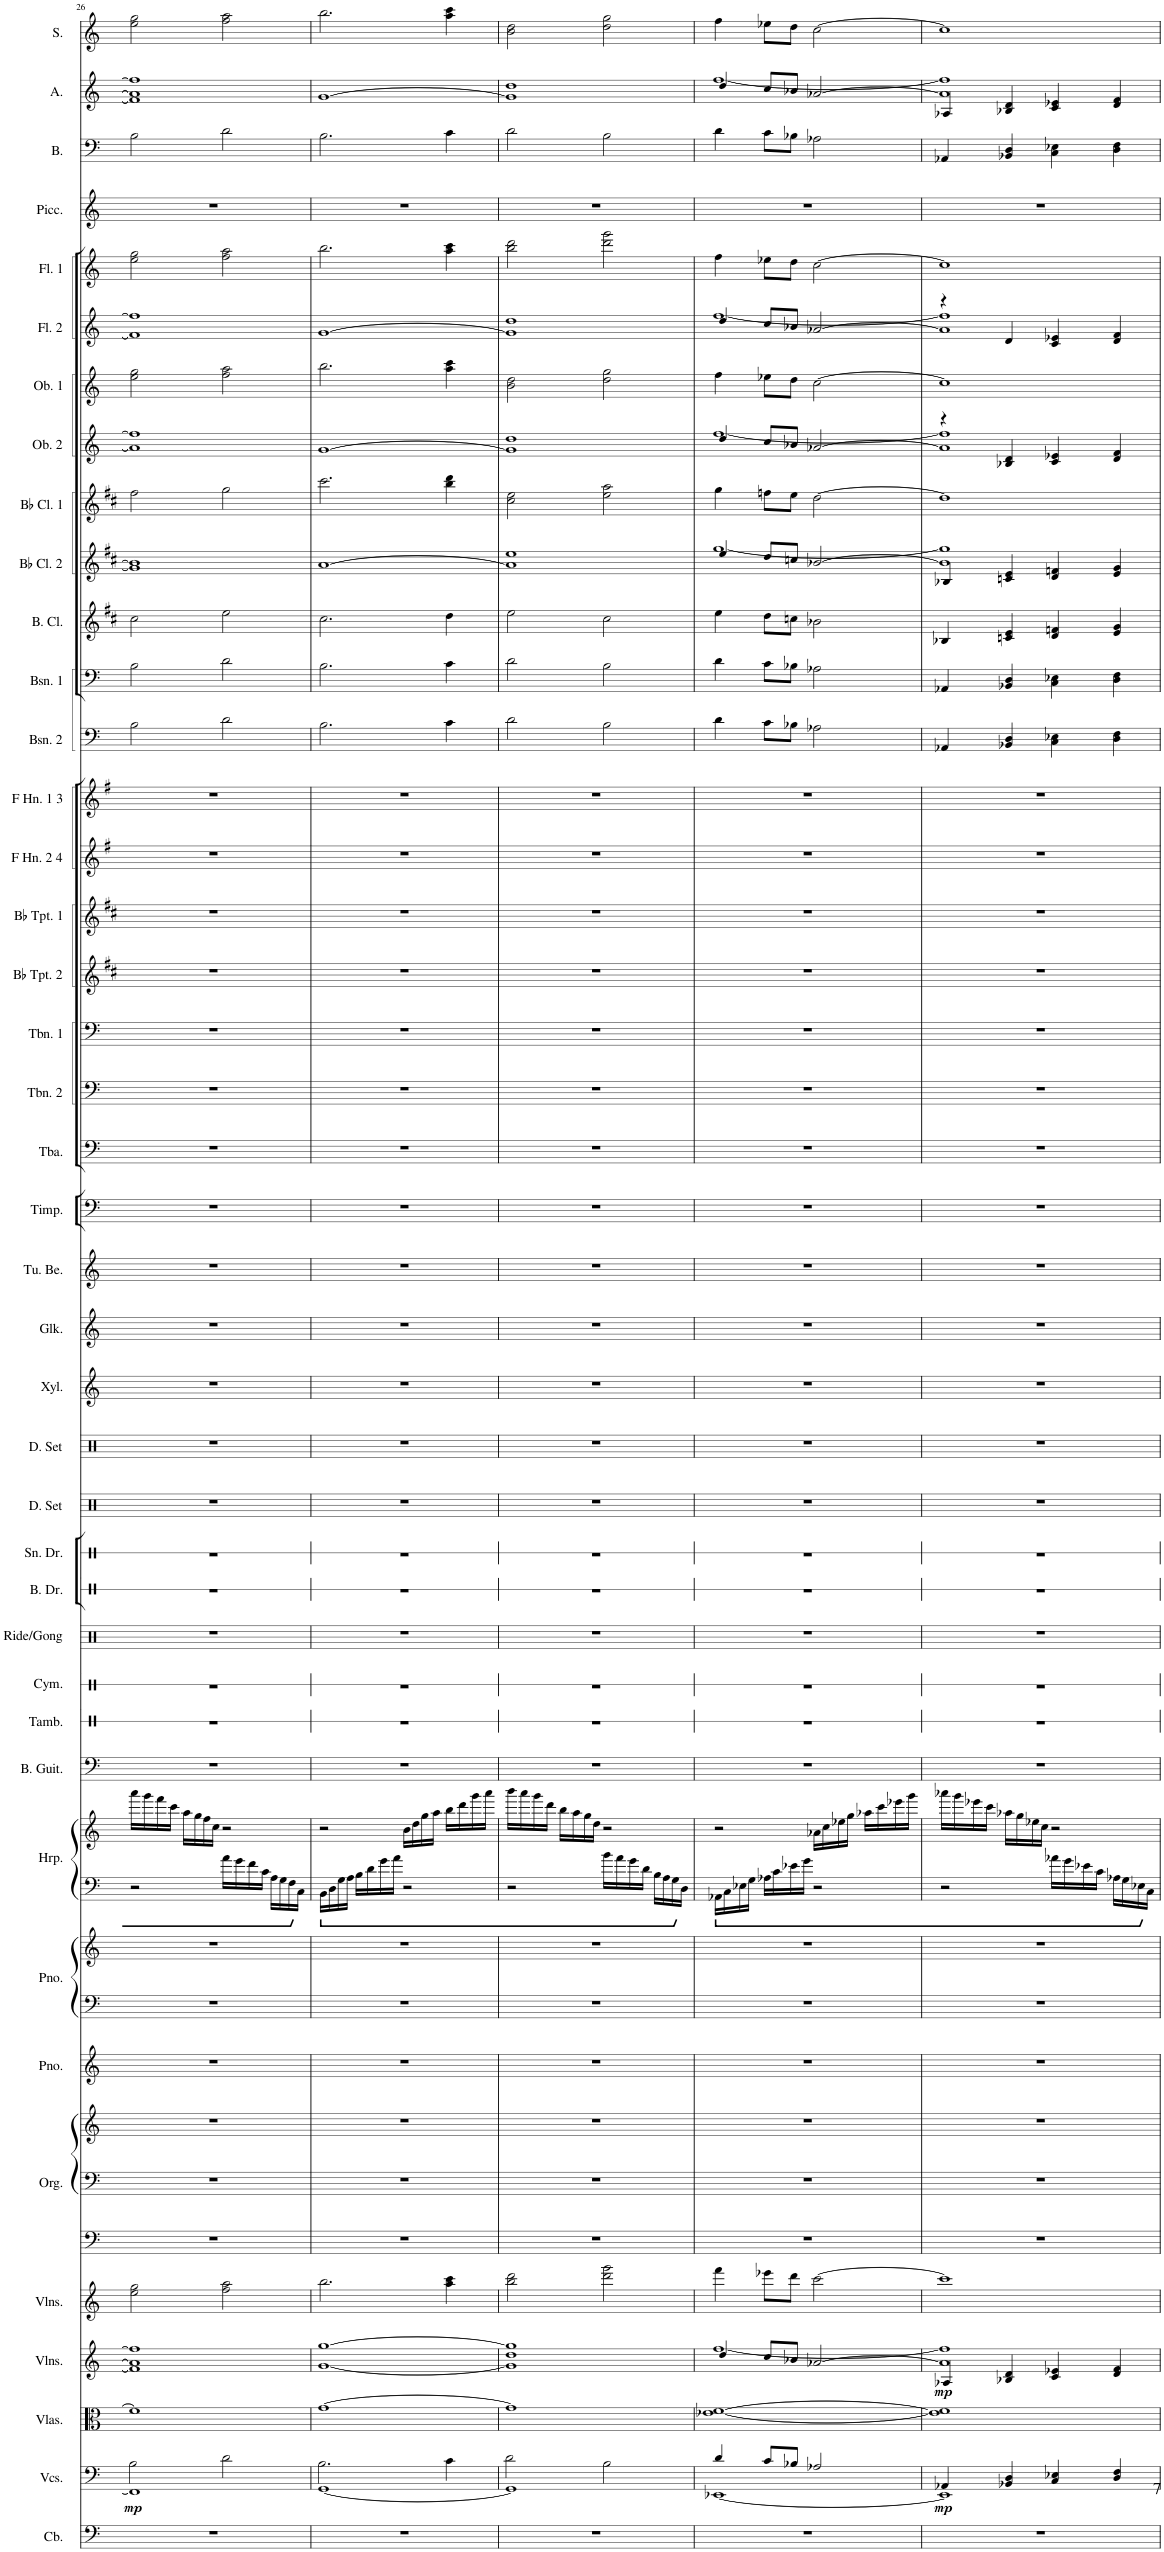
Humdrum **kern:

**kern	**kern	**dynam	**kern	**kern	**dynam	**kern	**kern	**kern	**kern	**kern	**kern	**kern	**kern	**kern	**kern	**kern	**kern	**kern	**kern	**kern	**kern	**kern	**kern	**kern	**kern	**kern	**kern	**kern	**kern	**kern	**kern	**kern	**kern	**kern	**kern	**kern	**kern	**kern	**kern	**kern	**kern	**kern	**kern	**kern	**kern	**kern
*part41	*part40	*part40	*part39	*part38	*part38	*part37	*part36	*part36	*part36	*part35	*part34	*part34	*part33	*part33	*part32	*part31	*part30	*part29	*part28	*part27	*part26	*part25	*part24	*part23	*part22	*part21	*part20	*part19	*part18	*part17	*part16	*part15	*part14	*part13	*part12	*part11	*part10	*part9	*part8	*part7	*part6	*part5	*part4	*part3	*part2	*part1
*staff45	*staff44	*staff44	*staff43	*staff42	*staff42	*staff41	*staff40	*staff39	*staff38	*staff37	*staff36	*staff35	*staff34	*staff33	*staff32	*staff31	*staff30	*staff29	*staff28	*staff27	*staff26	*staff25	*staff24	*staff23	*staff22	*staff21	*staff20	*staff19	*staff18	*staff17	*staff16	*staff15	*staff14	*staff13	*staff12	*staff11	*staff10	*staff9	*staff8	*staff7	*staff6	*staff5	*staff4	*staff3	*staff2	*staff1
*I"Contrabass	*I"Violoncellos	*	*I"Violas	*I"Violins	*	*I"Violins	*I"Organ	*	*	*I"Piano	*I"Piano	*	*I"Harp	*	*I"Bass Guitar	*I"Tambourine	*I"Cymbal	*I"Ride Cymbal/Gong	*I"Bass Drum	*I"Snare Drum	*I"Drumset	*I"Drumset	*I"Xylophone	*I"Glockenspiel	*I"Tubular Bells	*I"Timpani	*I"Tuba	*I"Trombone 2	*I"Trombone 1	*I"Bb Trumpet 2	*I"Bb Trumpet 1	*I"F Horn 2 &amp; 4	*I"F Horn 1 &amp; 3	*I"Bassoon 2	*I"Bassoon 1	*I"Bass Clarinet	*I"Bb Clarinet 2	*I"Bb Clarinet 1	*I"Oboe 2	*I"Oboe 1	*I"Flute 2	*I"Flute 1	*I"Piccolo	*I"Bass	*I"Alto	*I"Soprano
*I'Cb.	*I'Vcs.	*	*I'Vlas.	*I'Vlns.	*	*I'Vlns.	*I'Org.	*	*	*I'Pno.	*I'Pno.	*	*I'Hrp.	*	*I'B. Guit.	*I'Tamb.	*I'Cym.	*I'Ride/Gong	*I'B. Dr.	*I'Sn. Dr.	*I'D. Set	*I'D. Set	*I'Xyl.	*I'Glk.	*I'Tu. Be.	*I'Timp.	*I'Tba.	*I'Tbn. 2	*I'Tbn. 1	*I'Bb Tpt. 2	*I'Bb Tpt. 1	*I'F Hn. 2 4	*I'F Hn. 1 3	*I'Bsn. 2	*I'Bsn. 1	*I'B. Cl.	*I'Bb Cl. 2	*I'Bb Cl. 1	*I'Ob. 2	*I'Ob. 1	*I'Fl. 2	*I'Fl. 1	*I'Picc.	*I'B.	*I'A.	*I'S.
!!LO:PB:g=z
*clefF4	*clefF4	*	*clefC3	*clefG2	*	*clefG2	*clefF4	*clefF4	*clefG2	*clefG2	*clefF4	*clefG2	*clefF4	*clefG2	*clefF4	*clefX	*clefX	*clefX	*clefX	*clefX	*clefX	*clefX	*clefG2	*clefG2	*clefG2	*clefF4	*clefF4	*clefF4	*clefF4	*clefG2	*clefG2	*clefG2	*clefG2	*clefF4	*clefF4	*clefG2	*clefG2	*clefG2	*clefG2	*clefG2	*clefG2	*clefG2	*clefG2	*clefF4	*clefG2	*clefG2
*Trd7c12	*	*	*	*	*	*	*	*	*	*	*	*	*	*	*Trd7c12	*	*	*	*	*	*	*	*Trd-7c-12	*Trd-14c-24	*	*	*	*	*	*Trd1c2	*Trd1c2	*Trd4c7	*Trd4c7	*	*	*Trd8c14	*Trd1c2	*Trd1c2	*	*	*	*	*Trd-7c-12	*	*	*
*k[]	*k[]	*	*k[]	*k[]	*	*k[]	*k[]	*k[]	*k[]	*k[]	*k[]	*k[]	*k[]	*k[]	*k[]	*k[]	*k[]	*k[]	*k[]	*k[]	*k[]	*k[]	*k[]	*k[]	*k[]	*k[]	*k[]	*k[]	*k[]	*k[f#c#]	*k[f#c#]	*k[f#]	*k[f#]	*k[]	*k[]	*k[f#c#]	*k[f#c#]	*k[f#c#]	*k[]	*k[]	*k[]	*k[]	*k[]	*k[]	*k[]	*k[]
*M4/4	*M4/4	*	*M4/4	*M4/4	*	*M4/4	*M4/4	*M4/4	*M4/4	*M4/4	*M4/4	*M4/4	*M4/4	*M4/4	*M4/4	*M4/4	*M4/4	*M4/4	*M4/4	*M4/4	*M4/4	*M4/4	*M4/4	*M4/4	*M4/4	*M4/4	*M4/4	*M4/4	*M4/4	*M4/4	*M4/4	*M4/4	*M4/4	*M4/4	*M4/4	*M4/4	*M4/4	*M4/4	*M4/4	*M4/4	*M4/4	*M4/4	*M4/4	*M4/4	*M4/4	*M4/4
=26	=26	=26	=26	=26	=26	=26	=26	=26	=26	=26	=26	=26	=26	=26	=26	=26	=26	=26	=26	=26	=26	=26	=26	=26	=26	=26	=26	=26	=26	=26	=26	=26	=26	=26	=26	=26	=26	=26	=26	=26	=26	=26	=26	=26	=26	=26
*	*^	*	*	*	*	*	*	*	*	*	*	*	*	*	*	*	*	*	*	*	*	*	*	*	*	*	*	*	*	*	*	*	*	*	*	*	*	*	*	*	*	*	*	*	*	*
!	!	!	!LO:DY:b	!	!	!	!	!	!	!	!	!	!	!	!	!	!	!	!	!	!	!	!	!	!	!	!	!	!	!	!	!	!	!	!	!	!	!	!	!	!	!	!	!	!	!	!
1r	2B\	1FF]	mp	1f]	1f] 1a] 1ff]	.	2ee\ 2gg\	1r	1r	1r	1r	1r	1r	2r	16aaa\LL	1r	1r	1r	1r	1r	1r	1r	1r	1r	1r	1r	1r	1r	1r	1r	1r	1r	1r	1r	2B\	2B\	2cc#\	1g] 1b]	2ff#\	1a] 1ff]	2ee\ 2gg\	1f] 1ff]	2ee\ 2gg\	1r	2B\	1f] 1a] 1ff]	2ee\ 2gg\
.	.	.	.	.	.	.	.	.	.	.	.	.	.	.	16ggg\	.	.	.	.	.	.	.	.	.	.	.	.	.	.	.	.	.	.	.	.	.	.	.	.	.	.	.	.	.	.	.	.
.	.	.	.	.	.	.	.	.	.	.	.	.	.	.	16fff\	.	.	.	.	.	.	.	.	.	.	.	.	.	.	.	.	.	.	.	.	.	.	.	.	.	.	.	.	.	.	.	.
.	.	.	.	.	.	.	.	.	.	.	.	.	.	.	16ccc\JJ	.	.	.	.	.	.	.	.	.	.	.	.	.	.	.	.	.	.	.	.	.	.	.	.	.	.	.	.	.	.	.	.
.	.	.	.	.	.	.	.	.	.	.	.	.	.	.	16aa\LL	.	.	.	.	.	.	.	.	.	.	.	.	.	.	.	.	.	.	.	.	.	.	.	.	.	.	.	.	.	.	.	.
.	.	.	.	.	.	.	.	.	.	.	.	.	.	.	16gg\	.	.	.	.	.	.	.	.	.	.	.	.	.	.	.	.	.	.	.	.	.	.	.	.	.	.	.	.	.	.	.	.
.	.	.	.	.	.	.	.	.	.	.	.	.	.	.	16ff\	.	.	.	.	.	.	.	.	.	.	.	.	.	.	.	.	.	.	.	.	.	.	.	.	.	.	.	.	.	.	.	.
.	.	.	.	.	.	.	.	.	.	.	.	.	.	.	16cc\JJ	.	.	.	.	.	.	.	.	.	.	.	.	.	.	.	.	.	.	.	.	.	.	.	.	.	.	.	.	.	.	.	.
.	2d\	.	.	.	.	.	2ff\ 2aa\	.	.	.	.	.	.	16a\LL	2r	.	.	.	.	.	.	.	.	.	.	.	.	.	.	.	.	.	.	.	2d\	2d\	2ee\	.	2gg\	.	2ff\ 2aa\	.	2ff\ 2aa\	.	2d\	.	2ff\ 2aa\
.	.	.	.	.	.	.	.	.	.	.	.	.	.	16g\	.	.	.	.	.	.	.	.	.	.	.	.	.	.	.	.	.	.	.	.	.	.	.	.	.	.	.	.	.	.	.	.	.
.	.	.	.	.	.	.	.	.	.	.	.	.	.	16f\	.	.	.	.	.	.	.	.	.	.	.	.	.	.	.	.	.	.	.	.	.	.	.	.	.	.	.	.	.	.	.	.	.
.	.	.	.	.	.	.	.	.	.	.	.	.	.	16c\JJ	.	.	.	.	.	.	.	.	.	.	.	.	.	.	.	.	.	.	.	.	.	.	.	.	.	.	.	.	.	.	.	.	.
.	.	.	.	.	.	.	.	.	.	.	.	.	.	16A\LL	.	.	.	.	.	.	.	.	.	.	.	.	.	.	.	.	.	.	.	.	.	.	.	.	.	.	.	.	.	.	.	.	.
.	.	.	.	.	.	.	.	.	.	.	.	.	.	16G\	.	.	.	.	.	.	.	.	.	.	.	.	.	.	.	.	.	.	.	.	.	.	.	.	.	.	.	.	.	.	.	.	.
.	.	.	.	.	.	.	.	.	.	.	.	.	.	16F\	.	.	.	.	.	.	.	.	.	.	.	.	.	.	.	.	.	.	.	.	.	.	.	.	.	.	.	.	.	.	.	.	.
.	.	.	.	.	.	.	.	.	.	.	.	.	.	16C\JJ	.	.	.	.	.	.	.	.	.	.	.	.	.	.	.	.	.	.	.	.	.	.	.	.	.	.	.	.	.	.	.	.	.
=27	=27	=27	=27	=27	=27	=27	=27	=27	=27	=27	=27	=27	=27	=27	=27	=27	=27	=27	=27	=27	=27	=27	=27	=27	=27	=27	=27	=27	=27	=27	=27	=27	=27	=27	=27	=27	=27	=27	=27	=27	=27	=27	=27	=27	=27	=27	=27
1r	2.B\	[1GG	.	[1g	[1g [1gg	.	2.bb\	1r	1r	1r	1r	1r	1r	16BB\LL	2r	1r	1r	1r	1r	1r	1r	1r	1r	1r	1r	1r	1r	1r	1r	1r	1r	1r	1r	1r	2.B\	2.B\	2.cc#\	[1a	2.ccc#\	[1g	2.bb\	[1g	2.bb\	1r	2.B\	[1g	2.bb\
.	.	.	.	.	.	.	.	.	.	.	.	.	.	16D\	.	.	.	.	.	.	.	.	.	.	.	.	.	.	.	.	.	.	.	.	.	.	.	.	.	.	.	.	.	.	.	.	.
.	.	.	.	.	.	.	.	.	.	.	.	.	.	16G\	.	.	.	.	.	.	.	.	.	.	.	.	.	.	.	.	.	.	.	.	.	.	.	.	.	.	.	.	.	.	.	.	.
.	.	.	.	.	.	.	.	.	.	.	.	.	.	16A\JJ	.	.	.	.	.	.	.	.	.	.	.	.	.	.	.	.	.	.	.	.	.	.	.	.	.	.	.	.	.	.	.	.	.
.	.	.	.	.	.	.	.	.	.	.	.	.	.	16B\LL	.	.	.	.	.	.	.	.	.	.	.	.	.	.	.	.	.	.	.	.	.	.	.	.	.	.	.	.	.	.	.	.	.
.	.	.	.	.	.	.	.	.	.	.	.	.	.	16d\	.	.	.	.	.	.	.	.	.	.	.	.	.	.	.	.	.	.	.	.	.	.	.	.	.	.	.	.	.	.	.	.	.
.	.	.	.	.	.	.	.	.	.	.	.	.	.	16g\	.	.	.	.	.	.	.	.	.	.	.	.	.	.	.	.	.	.	.	.	.	.	.	.	.	.	.	.	.	.	.	.	.
.	.	.	.	.	.	.	.	.	.	.	.	.	.	16a\JJ	.	.	.	.	.	.	.	.	.	.	.	.	.	.	.	.	.	.	.	.	.	.	.	.	.	.	.	.	.	.	.	.	.
.	.	.	.	.	.	.	.	.	.	.	.	.	.	2r	16b\LL	.	.	.	.	.	.	.	.	.	.	.	.	.	.	.	.	.	.	.	.	.	.	.	.	.	.	.	.	.	.	.	.
.	.	.	.	.	.	.	.	.	.	.	.	.	.	.	16dd\	.	.	.	.	.	.	.	.	.	.	.	.	.	.	.	.	.	.	.	.	.	.	.	.	.	.	.	.	.	.	.	.
.	.	.	.	.	.	.	.	.	.	.	.	.	.	.	16gg\	.	.	.	.	.	.	.	.	.	.	.	.	.	.	.	.	.	.	.	.	.	.	.	.	.	.	.	.	.	.	.	.
.	.	.	.	.	.	.	.	.	.	.	.	.	.	.	16aa\JJ	.	.	.	.	.	.	.	.	.	.	.	.	.	.	.	.	.	.	.	.	.	.	.	.	.	.	.	.	.	.	.	.
.	4c\	.	.	.	.	.	4aa\ 4ccc\	.	.	.	.	.	.	.	16bb\LL	.	.	.	.	.	.	.	.	.	.	.	.	.	.	.	.	.	.	.	4c\	4c\	4dd\	.	4bb\ 4ddd\	.	4aa\ 4ccc\	.	4aa\ 4ccc\	.	4c\	.	4aa\ 4ccc\
.	.	.	.	.	.	.	.	.	.	.	.	.	.	.	16ddd\	.	.	.	.	.	.	.	.	.	.	.	.	.	.	.	.	.	.	.	.	.	.	.	.	.	.	.	.	.	.	.	.
.	.	.	.	.	.	.	.	.	.	.	.	.	.	.	16ggg\	.	.	.	.	.	.	.	.	.	.	.	.	.	.	.	.	.	.	.	.	.	.	.	.	.	.	.	.	.	.	.	.
.	.	.	.	.	.	.	.	.	.	.	.	.	.	.	16aaa\JJ	.	.	.	.	.	.	.	.	.	.	.	.	.	.	.	.	.	.	.	.	.	.	.	.	.	.	.	.	.	.	.	.
=28	=28	=28	=28	=28	=28	=28	=28	=28	=28	=28	=28	=28	=28	=28	=28	=28	=28	=28	=28	=28	=28	=28	=28	=28	=28	=28	=28	=28	=28	=28	=28	=28	=28	=28	=28	=28	=28	=28	=28	=28	=28	=28	=28	=28	=28	=28	=28
1r	2d\	1GG]	.	1g]	1g] 1dd 1gg]	.	2bb\ 2ddd\	1r	1r	1r	1r	1r	1r	2r	16bbb\LL	1r	1r	1r	1r	1r	1r	1r	1r	1r	1r	1r	1r	1r	1r	1r	1r	1r	1r	1r	2d\	2d\	2ee\	1a] 1ee	2cc#\ 2ee\	1g] 1dd	2b\ 2dd\	1g] 1dd	2bb\ 2ddd\	1r	2d\	1g] 1dd	2b\ 2dd\
.	.	.	.	.	.	.	.	.	.	.	.	.	.	.	16aaa\	.	.	.	.	.	.	.	.	.	.	.	.	.	.	.	.	.	.	.	.	.	.	.	.	.	.	.	.	.	.	.	.
.	.	.	.	.	.	.	.	.	.	.	.	.	.	.	16ggg\	.	.	.	.	.	.	.	.	.	.	.	.	.	.	.	.	.	.	.	.	.	.	.	.	.	.	.	.	.	.	.	.
.	.	.	.	.	.	.	.	.	.	.	.	.	.	.	16ddd\JJ	.	.	.	.	.	.	.	.	.	.	.	.	.	.	.	.	.	.	.	.	.	.	.	.	.	.	.	.	.	.	.	.
.	.	.	.	.	.	.	.	.	.	.	.	.	.	.	16bb\LL	.	.	.	.	.	.	.	.	.	.	.	.	.	.	.	.	.	.	.	.	.	.	.	.	.	.	.	.	.	.	.	.
.	.	.	.	.	.	.	.	.	.	.	.	.	.	.	16aa\	.	.	.	.	.	.	.	.	.	.	.	.	.	.	.	.	.	.	.	.	.	.	.	.	.	.	.	.	.	.	.	.
.	.	.	.	.	.	.	.	.	.	.	.	.	.	.	16gg\	.	.	.	.	.	.	.	.	.	.	.	.	.	.	.	.	.	.	.	.	.	.	.	.	.	.	.	.	.	.	.	.
.	.	.	.	.	.	.	.	.	.	.	.	.	.	.	16dd\JJ	.	.	.	.	.	.	.	.	.	.	.	.	.	.	.	.	.	.	.	.	.	.	.	.	.	.	.	.	.	.	.	.
.	2B\	.	.	.	.	.	2ddd\ 2ggg\	.	.	.	.	.	.	16b\LL	2r	.	.	.	.	.	.	.	.	.	.	.	.	.	.	.	.	.	.	.	2B\	2B\	2cc#\	.	2ee\ 2aa\	.	2dd\ 2gg\	.	2ddd\ 2ggg\	.	2B\	.	2dd\ 2gg\
.	.	.	.	.	.	.	.	.	.	.	.	.	.	16a\	.	.	.	.	.	.	.	.	.	.	.	.	.	.	.	.	.	.	.	.	.	.	.	.	.	.	.	.	.	.	.	.	.
.	.	.	.	.	.	.	.	.	.	.	.	.	.	16g\	.	.	.	.	.	.	.	.	.	.	.	.	.	.	.	.	.	.	.	.	.	.	.	.	.	.	.	.	.	.	.	.	.
.	.	.	.	.	.	.	.	.	.	.	.	.	.	16d\JJ	.	.	.	.	.	.	.	.	.	.	.	.	.	.	.	.	.	.	.	.	.	.	.	.	.	.	.	.	.	.	.	.	.
.	.	.	.	.	.	.	.	.	.	.	.	.	.	16B\LL	.	.	.	.	.	.	.	.	.	.	.	.	.	.	.	.	.	.	.	.	.	.	.	.	.	.	.	.	.	.	.	.	.
.	.	.	.	.	.	.	.	.	.	.	.	.	.	16A\	.	.	.	.	.	.	.	.	.	.	.	.	.	.	.	.	.	.	.	.	.	.	.	.	.	.	.	.	.	.	.	.	.
.	.	.	.	.	.	.	.	.	.	.	.	.	.	16G\	.	.	.	.	.	.	.	.	.	.	.	.	.	.	.	.	.	.	.	.	.	.	.	.	.	.	.	.	.	.	.	.	.
.	.	.	.	.	.	.	.	.	.	.	.	.	.	16D\JJ	.	.	.	.	.	.	.	.	.	.	.	.	.	.	.	.	.	.	.	.	.	.	.	.	.	.	.	.	.	.	.	.	.
=29	=29	=29	=29	=29	=29	=29	=29	=29	=29	=29	=29	=29	=29	=29	=29	=29	=29	=29	=29	=29	=29	=29	=29	=29	=29	=29	=29	=29	=29	=29	=29	=29	=29	=29	=29	=29	=29	=29	=29	=29	=29	=29	=29	=29	=29	=29	=29
*	*	*	*	*	*^	*	*	*	*	*	*	*	*	*	*	*	*	*	*	*	*	*	*	*	*	*	*	*	*	*	*	*	*	*	*	*	*	*^	*	*^	*	*^	*	*	*	*^	*
1r	4d/	[1EE-X	.	[1e-X [1f	4dd/	[1ff	.	4fff\	1r	1r	1r	1r	1r	1r	16AA-X\LL	2r	1r	1r	1r	1r	1r	1r	1r	1r	1r	1r	1r	1r	1r	1r	1r	1r	1r	1r	1r	4d\	4d\	4ee\	4ee/	[1gg	4gg\	4dd/	[1ff	4ff\	4dd/	[1ff	4ff\	1r	4d\	4dd/	[1ff	4ff\
.	.	.	.	.	.	.	.	.	.	.	.	.	.	.	16C\	.	.	.	.	.	.	.	.	.	.	.	.	.	.	.	.	.	.	.	.	.	.	.	.	.	.	.	.	.	.	.	.	.	.	.	.	.
.	.	.	.	.	.	.	.	.	.	.	.	.	.	.	16E-X\	.	.	.	.	.	.	.	.	.	.	.	.	.	.	.	.	.	.	.	.	.	.	.	.	.	.	.	.	.	.	.	.	.	.	.	.	.
.	.	.	.	.	.	.	.	.	.	.	.	.	.	.	16G\JJ	.	.	.	.	.	.	.	.	.	.	.	.	.	.	.	.	.	.	.	.	.	.	.	.	.	.	.	.	.	.	.	.	.	.	.	.	.
.	8c/L	.	.	.	8cc/L	.	.	8eee-X\L	.	.	.	.	.	.	16A-X\LL	.	.	.	.	.	.	.	.	.	.	.	.	.	.	.	.	.	.	.	.	8c\L	8c\L	8dd\L	8dd/L	.	8ffn\L	8cc/L	.	8ee-X\L	8cc/L	.	8ee-X\L	.	8c\L	8cc/L	.	8ee-X\L
.	.	.	.	.	.	.	.	.	.	.	.	.	.	.	16c\	.	.	.	.	.	.	.	.	.	.	.	.	.	.	.	.	.	.	.	.	.	.	.	.	.	.	.	.	.	.	.	.	.	.	.	.	.
.	8B-X/J	.	.	.	8b-X/J	.	.	8ddd\J	.	.	.	.	.	.	16e-X\	.	.	.	.	.	.	.	.	.	.	.	.	.	.	.	.	.	.	.	.	8B-X\J	8B-X\J	8ccn\J	8ccn/J	.	8ee\J	8b-X/J	.	8dd\J	8b-X/J	.	8dd\J	.	8B-X\J	8b-X/J	.	8dd\J
.	.	.	.	.	.	.	.	.	.	.	.	.	.	.	16g\JJ	.	.	.	.	.	.	.	.	.	.	.	.	.	.	.	.	.	.	.	.	.	.	.	.	.	.	.	.	.	.	.	.	.	.	.	.	.
.	2A-X/	.	.	.	[2a-X/	.	.	[2ccc\	.	.	.	.	.	.	2r	16a-X\LL	.	.	.	.	.	.	.	.	.	.	.	.	.	.	.	.	.	.	.	2A-X\	2A-X\	2b-X\	[2b-X/	.	[2dd\	[2a-X/	.	[2cc\	[2a-X/	.	[2cc\	.	2A-X\	[2a-X/	.	[2cc\
.	.	.	.	.	.	.	.	.	.	.	.	.	.	.	.	16cc\	.	.	.	.	.	.	.	.	.	.	.	.	.	.	.	.	.	.	.	.	.	.	.	.	.	.	.	.	.	.	.	.	.	.	.	.
.	.	.	.	.	.	.	.	.	.	.	.	.	.	.	.	16ee-X\	.	.	.	.	.	.	.	.	.	.	.	.	.	.	.	.	.	.	.	.	.	.	.	.	.	.	.	.	.	.	.	.	.	.	.	.
.	.	.	.	.	.	.	.	.	.	.	.	.	.	.	.	16gg\JJ	.	.	.	.	.	.	.	.	.	.	.	.	.	.	.	.	.	.	.	.	.	.	.	.	.	.	.	.	.	.	.	.	.	.	.	.
.	.	.	.	.	.	.	.	.	.	.	.	.	.	.	.	16aa-X\LL	.	.	.	.	.	.	.	.	.	.	.	.	.	.	.	.	.	.	.	.	.	.	.	.	.	.	.	.	.	.	.	.	.	.	.	.
.	.	.	.	.	.	.	.	.	.	.	.	.	.	.	.	16ccc\	.	.	.	.	.	.	.	.	.	.	.	.	.	.	.	.	.	.	.	.	.	.	.	.	.	.	.	.	.	.	.	.	.	.	.	.
.	.	.	.	.	.	.	.	.	.	.	.	.	.	.	.	16eee-X\	.	.	.	.	.	.	.	.	.	.	.	.	.	.	.	.	.	.	.	.	.	.	.	.	.	.	.	.	.	.	.	.	.	.	.	.
.	.	.	.	.	.	.	.	.	.	.	.	.	.	.	.	16ggg\JJ	.	.	.	.	.	.	.	.	.	.	.	.	.	.	.	.	.	.	.	.	.	.	.	.	.	.	.	.	.	.	.	.	.	.	.	.
=30	=30	=30	=30	=30	=30	=30	=30	=30	=30	=30	=30	=30	=30	=30	=30	=30	=30	=30	=30	=30	=30	=30	=30	=30	=30	=30	=30	=30	=30	=30	=30	=30	=30	=30	=30	=30	=30	=30	=30	=30	=30	=30	=30	=30	=30	=30	=30	=30	=30	=30	=30	=30
*	*	*	*	*	*	*^	*	*	*	*	*	*	*	*	*	*	*	*	*	*	*	*	*	*	*	*	*	*	*	*	*	*	*	*	*	*	*	*	*	*^	*	*	*^	*	*	*^	*	*	*	*	*^	*
!	!	!	!LO:DY:b	!	!	!	!	!LO:DY:b	!	!	!	!	!	!	!	!	!	!	!	!	!	!	!	!	!	!	!	!	!	!	!	!	!	!	!	!	!	!	!	!	!	!	!	!	!	!	!	!	!	!	!	!	!	!	!	!	!
1r	4AA-X/	1EE-]	mp	1e-] 1f]	4A-X/	1ryy	1a-] 1ff]	mp	1ccc]	1r	1r	1r	1r	1r	1r	2r	16aaa-X\LL	1r	1r	1r	1r	1r	1r	1r	1r	1r	1r	1r	1r	1r	1r	1r	1r	1r	1r	1r	4AA-X/	4AA-X/	4B-X/	4B-X/	1ryy	1b-] 1gg]	1dd]	4r	1ryy	1a-] 1ff]	1cc]	4r	1ryy	1a-] 1ff]	1cc]	1r	4AA-X/	4A-X/	1ryy	1a-] 1ff]	1cc]
.	.	.	.	.	.	.	.	.	.	.	.	.	.	.	.	.	16ggg\	.	.	.	.	.	.	.	.	.	.	.	.	.	.	.	.	.	.	.	.	.	.	.	.	.	.	.	.	.	.	.	.	.	.	.	.	.	.	.	.
.	.	.	.	.	.	.	.	.	.	.	.	.	.	.	.	.	16eee-X\	.	.	.	.	.	.	.	.	.	.	.	.	.	.	.	.	.	.	.	.	.	.	.	.	.	.	.	.	.	.	.	.	.	.	.	.	.	.	.	.
.	.	.	.	.	.	.	.	.	.	.	.	.	.	.	.	.	16ccc\JJ	.	.	.	.	.	.	.	.	.	.	.	.	.	.	.	.	.	.	.	.	.	.	.	.	.	.	.	.	.	.	.	.	.	.	.	.	.	.	.	.
.	4BB-X/ 4D/	.	.	.	4B-X/ 4d/	.	.	.	.	.	.	.	.	.	.	.	16aa-X\LL	.	.	.	.	.	.	.	.	.	.	.	.	.	.	.	.	.	.	.	4BB-X/ 4D/	4BB-X/ 4D/	4cn/ 4e/	4cn/ 4e/	.	.	.	4B-X/ 4d/	.	.	.	4d/	.	.	.	.	4BB-X/ 4D/	4B-X/ 4d/	.	.	.
.	.	.	.	.	.	.	.	.	.	.	.	.	.	.	.	.	16gg\	.	.	.	.	.	.	.	.	.	.	.	.	.	.	.	.	.	.	.	.	.	.	.	.	.	.	.	.	.	.	.	.	.	.	.	.	.	.	.	.
.	.	.	.	.	.	.	.	.	.	.	.	.	.	.	.	.	16ee-X\	.	.	.	.	.	.	.	.	.	.	.	.	.	.	.	.	.	.	.	.	.	.	.	.	.	.	.	.	.	.	.	.	.	.	.	.	.	.	.	.
.	.	.	.	.	.	.	.	.	.	.	.	.	.	.	.	.	16cc\JJ	.	.	.	.	.	.	.	.	.	.	.	.	.	.	.	.	.	.	.	.	.	.	.	.	.	.	.	.	.	.	.	.	.	.	.	.	.	.	.	.
.	4C/ 4E-X/	.	.	.	4c/ 4e-X/	.	.	.	.	.	.	.	.	.	.	16a-X\LL	2r	.	.	.	.	.	.	.	.	.	.	.	.	.	.	.	.	.	.	.	4C\ 4E-X\	4C\ 4E-X\	4d/ 4fn/	4d/ 4fn/	.	.	.	4c/ 4e-X/	.	.	.	4c/ 4e-X/	.	.	.	.	4C\ 4E-X\	4c/ 4e-X/	.	.	.
.	.	.	.	.	.	.	.	.	.	.	.	.	.	.	.	16g\	.	.	.	.	.	.	.	.	.	.	.	.	.	.	.	.	.	.	.	.	.	.	.	.	.	.	.	.	.	.	.	.	.	.	.	.	.	.	.	.	.
.	.	.	.	.	.	.	.	.	.	.	.	.	.	.	.	16e-X\	.	.	.	.	.	.	.	.	.	.	.	.	.	.	.	.	.	.	.	.	.	.	.	.	.	.	.	.	.	.	.	.	.	.	.	.	.	.	.	.	.
.	.	.	.	.	.	.	.	.	.	.	.	.	.	.	.	16c\JJ	.	.	.	.	.	.	.	.	.	.	.	.	.	.	.	.	.	.	.	.	.	.	.	.	.	.	.	.	.	.	.	.	.	.	.	.	.	.	.	.	.
.	4D/ 4F/	.	.	.	4d/ 4f/	.	.	.	.	.	.	.	.	.	.	16A-X\LL	.	.	.	.	.	.	.	.	.	.	.	.	.	.	.	.	.	.	.	.	4D\ 4F\	4D\ 4F\	4e/ 4g/	4e/ 4g/	.	.	.	4d/ 4f/	.	.	.	4d/ 4f/	.	.	.	.	4D\ 4F\	4d/ 4f/	.	.	.
.	.	.	.	.	.	.	.	.	.	.	.	.	.	.	.	16G\	.	.	.	.	.	.	.	.	.	.	.	.	.	.	.	.	.	.	.	.	.	.	.	.	.	.	.	.	.	.	.	.	.	.	.	.	.	.	.	.	.
.	.	.	.	.	.	.	.	.	.	.	.	.	.	.	.	16E-X\	.	.	.	.	.	.	.	.	.	.	.	.	.	.	.	.	.	.	.	.	.	.	.	.	.	.	.	.	.	.	.	.	.	.	.	.	.	.	.	.	.
.	.	.	.	.	.	.	.	.	.	.	.	.	.	.	.	16C\JJ	.	.	.	.	.	.	.	.	.	.	.	.	.	.	.	.	.	.	.	.	.	.	.	.	.	.	.	.	.	.	.	.	.	.	.	.	.	.	.	.	.
*	*v	*v	*	*	*v	*v	*v	*	*	*	*	*	*	*	*	*	*	*	*	*	*	*	*	*	*	*	*	*	*	*	*	*	*	*	*	*	*	*	*	*v	*v	*v	*	*v	*v	*v	*	*v	*v	*v	*	*	*	*v	*v	*v	*
=	=	=	=	=	=	=	=	=	=	=	=	=	=	=	=	=	=	=	=	=	=	=	=	=	=	=	=	=	=	=	=	=	=	=	=	=	=	=	=	=	=	=	=	=	=	=
*-	*-	*-	*-	*-	*-	*-	*-	*-	*-	*-	*-	*-	*-	*-	*-	*-	*-	*-	*-	*-	*-	*-	*-	*-	*-	*-	*-	*-	*-	*-	*-	*-	*-	*-	*-	*-	*-	*-	*-	*-	*-	*-	*-	*-	*-	*-
